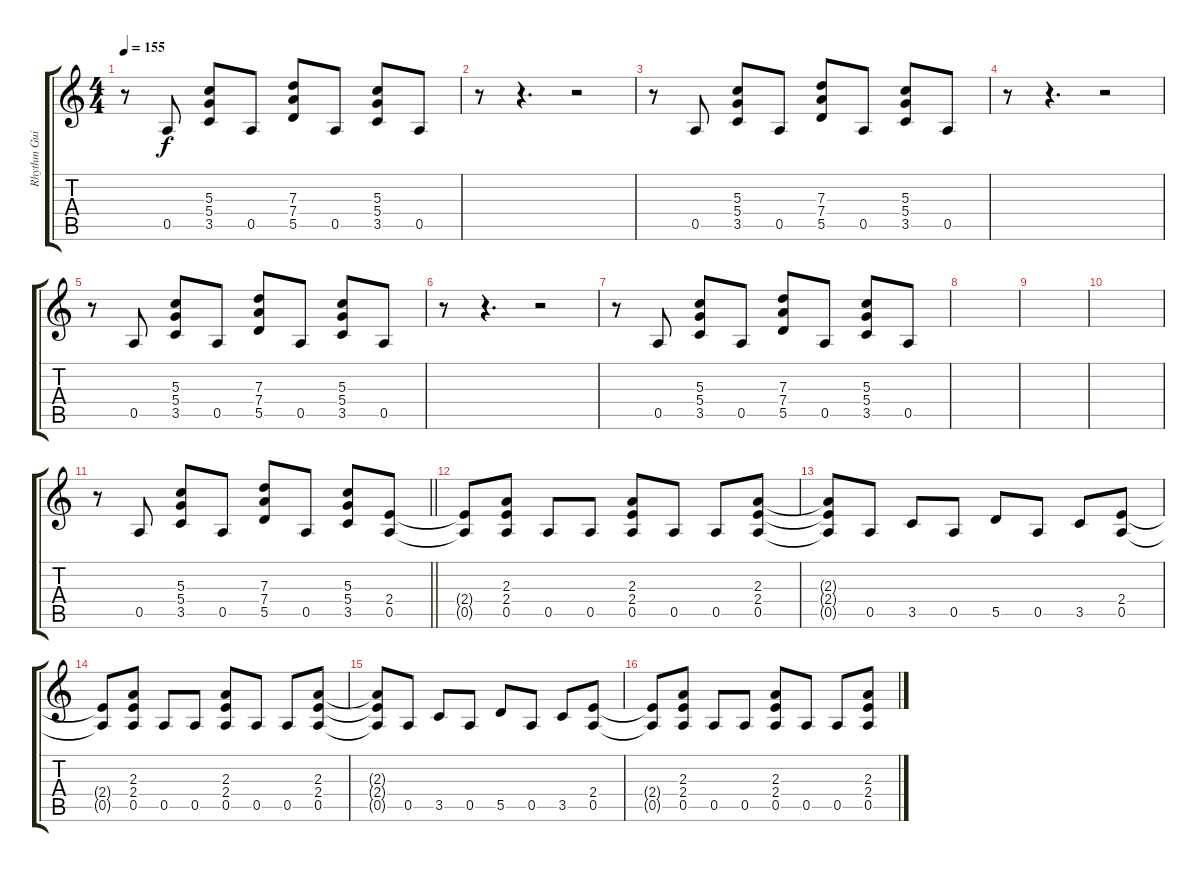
\track ("Rhythm Guitar" "Rhythm Gui") {instrument overdrivenguitar}
\staff {score tabs}
\tuning (E4 B3 G3 D3 A2 E2) {hide}
\ts (4 4)
\tempo 155
\clef g2
\ks c
r.8{dy f} 0.5.8 (5.3 5.4 3.5).8 0.5.8 (7.3 7.4 5.5).8 0.5.8 (5.3 5.4 3.5).8 0.5.8 |
r.8 r.4{d} r.2 |
r.8 0.5.8 (5.3 5.4 3.5).8 0.5.8 (7.3 7.4 5.5).8 0.5.8 (5.3 5.4 3.5).8 0.5.8 |
r.8 r.4{d} r.2 |
r.8 0.5.8 (5.3 5.4 3.5).8 0.5.8 (7.3 7.4 5.5).8 0.5.8 (5.3 5.4 3.5).8 0.5.8 |
r.8 r.4{d} r.2 |
r.8 0.5.8 (5.3 5.4 3.5).8 0.5.8 (7.3 7.4 5.5).8 0.5.8 (5.3 5.4 3.5).8 0.5.8 |
|
|
|
\barLineRight lightlight
r.8 0.5.8 (5.3 5.4 3.5).8 0.5.8 (7.3 7.4 5.5).8 0.5.8 (5.3 5.4 3.5).8 (2.4 0.5).8 |
(2.4{t} 0.5{t}).8 (2.3 2.4 0.5).8 0.5.8 0.5.8 (2.3 2.4 0.5).8 0.5.8 0.5.8 (2.3 2.4 0.5).8 |
(2.3{t} 2.4{t} 0.5{t}).8 0.5.8 3.5.8 0.5.8 5.5.8 0.5.8 3.5.8 (2.4 0.5).8 |
(2.4{t} 0.5{t}).8 (2.3 2.4 0.5).8 0.5.8 0.5.8 (2.3 2.4 0.5).8 0.5.8 0.5.8 (2.3 2.4 0.5).8 |
(2.3{t} 2.4{t} 0.5{t}).8 0.5.8 3.5.8 0.5.8 5.5.8 0.5.8 3.5.8 (2.4 0.5).8 |
(2.4{t} 0.5{t}).8 (2.3 2.4 0.5).8 0.5.8 0.5.8 (2.3 2.4 0.5).8 0.5.8 0.5.8 (2.3 2.4 0.5).8
